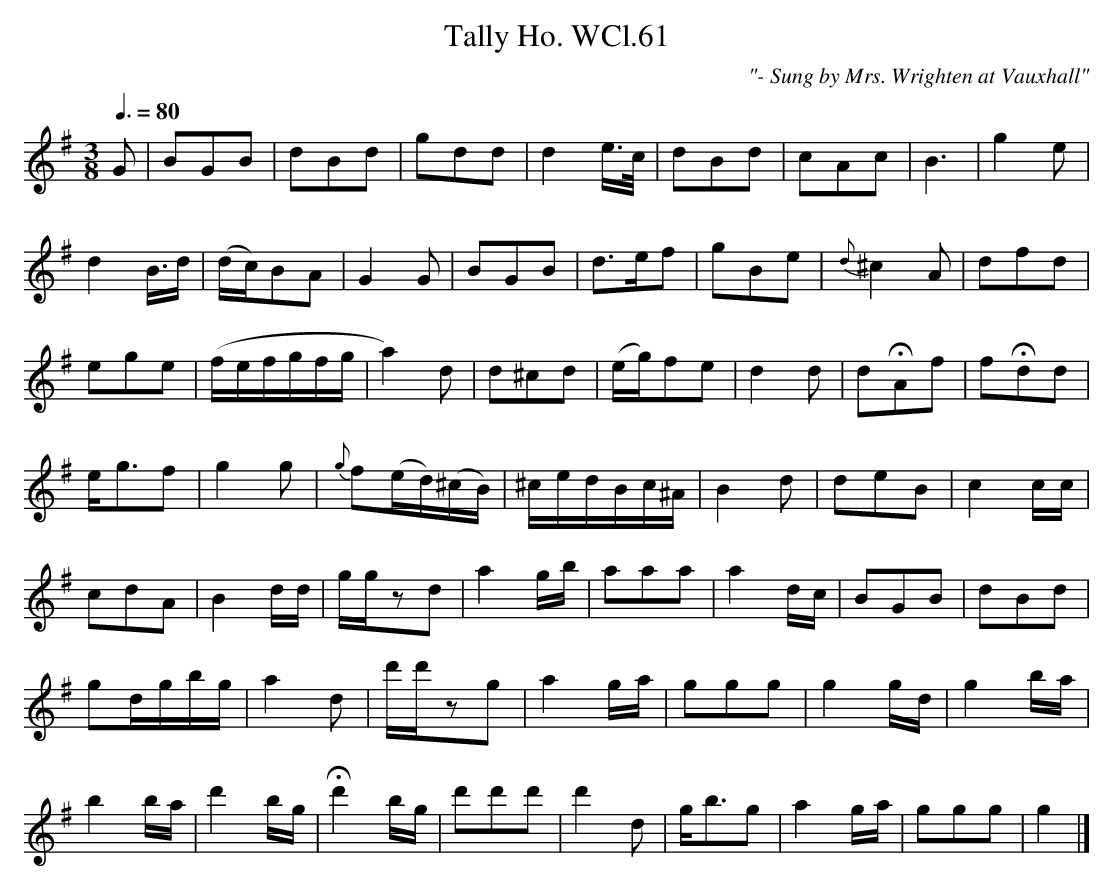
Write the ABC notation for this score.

X:1
T:Tally Ho. WCl.61
M:3/8
L:1/8
Q:3/8=80
C:"- Sung by Mrs. Wrighten at Vauxhall"
K:G
G|BGB|dBd|gdd|d2e3/4c/4|dBd|cAc|B3|g2e|
d2B3/4d/2|(d/2c/2)BA|G2G|BGB|d>ef|gBe|{d}^c2A|dfd|
ege|(f/2e/2f/2g/2f/2g/2|a2)d|d^cd|(e/2g/2)fe|d2d|dHAf|fHdd|
e<gf|g2g|{g}f(e/2d/2)(^c/2B/)|^c/-e/d/-B/c/-^A/|B2d|deB|c2c/2c/2|
cdA|B2d/2d/2|g/2g/2zd|a2g/b/|aaa|a2d/2c/2|BGB|dBd|
gd/2g/2b/2g/2|a2d|d'/2d'/2zg|a2g/2a/2|ggg|g2g/2d/2|g2b/2a/2|
b2b/2a/2|d'2b/2g/2|Hd'2b/2g/2|d'd'd'|d'2d|g<bg|a2g/2a/2|ggg|g2|]
